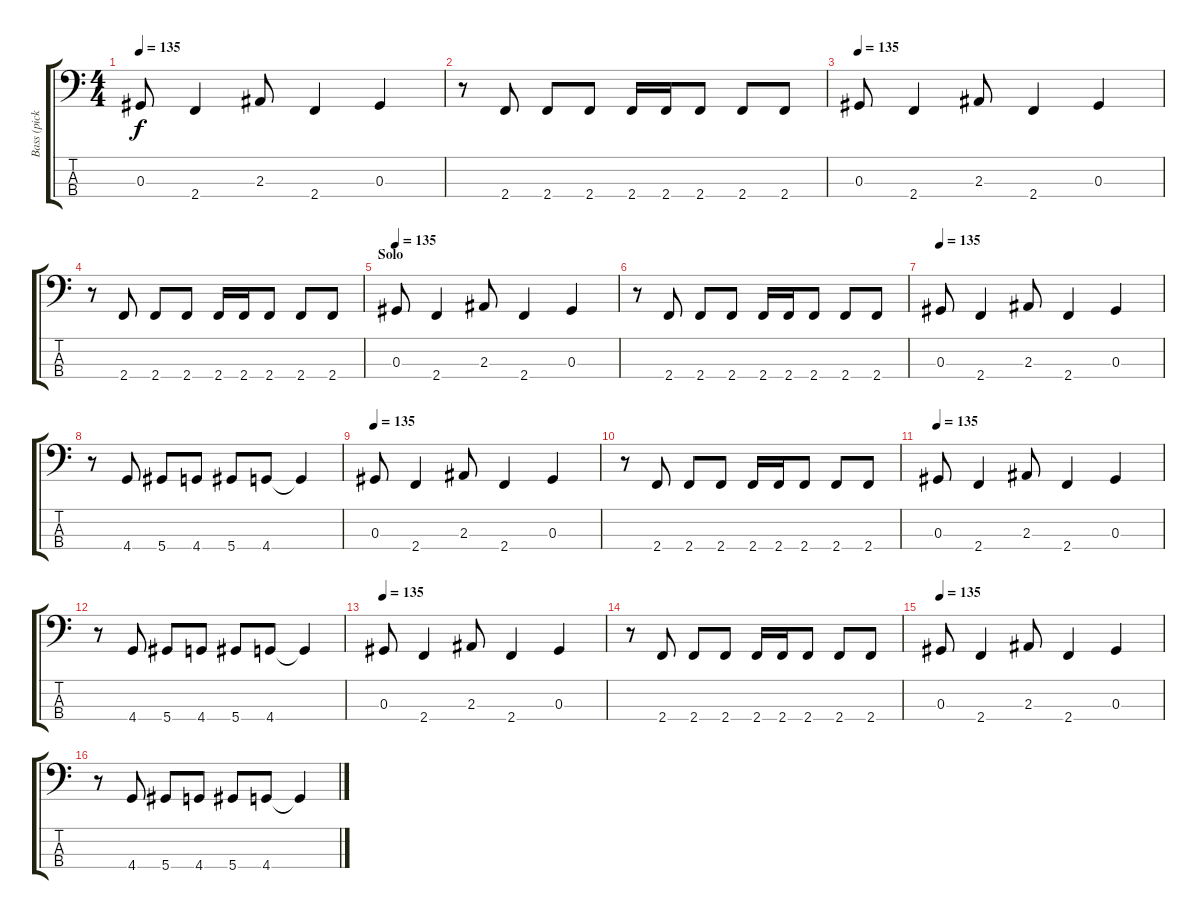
\track ("Bass (pick)" "Bass (pick") {instrument electricbassfinger}
\staff {score tabs}
\tuning (Gb2 Db2 Ab1 Eb1) {hide}
\ts (4 4)
\tempo 135
\clef f4
\ks c
0.3.8{dy f} 2.4.4 2.3.8 2.4.4 0.3.4 |
r.8 2.4.8 2.4.8 2.4.8 2.4.16 2.4.16 2.4.8 2.4.8 2.4.8 |
\tempo 135
0.3.8 2.4.4 2.3.8 2.4.4 0.3.4 |
r.8 2.4.8 2.4.8 2.4.8 2.4.16 2.4.16 2.4.8 2.4.8 2.4.8 |
\section ("" "Solo")
\tempo 135
0.3.8 2.4.4 2.3.8 2.4.4 0.3.4 |
r.8 2.4.8 2.4.8 2.4.8 2.4.16 2.4.16 2.4.8 2.4.8 2.4.8 |
\tempo 135
0.3.8 2.4.4 2.3.8 2.4.4 0.3.4 |
r.8 4.4.8 5.4.8 4.4.8 5.4.8 4.4.8 4.4{t}.4 |
\tempo 135
0.3.8 2.4.4 2.3.8 2.4.4 0.3.4 |
r.8 2.4.8 2.4.8 2.4.8 2.4.16 2.4.16 2.4.8 2.4.8 2.4.8 |
\tempo 135
0.3.8 2.4.4 2.3.8 2.4.4 0.3.4 |
r.8 4.4.8 5.4.8 4.4.8 5.4.8 4.4.8 4.4{t}.4 |
\tempo 135
0.3.8 2.4.4 2.3.8 2.4.4 0.3.4 |
r.8 2.4.8 2.4.8 2.4.8 2.4.16 2.4.16 2.4.8 2.4.8 2.4.8 |
\tempo 135
0.3.8 2.4.4 2.3.8 2.4.4 0.3.4 |
r.8 4.4.8 5.4.8 4.4.8 5.4.8 4.4.8 4.4{t}.4
